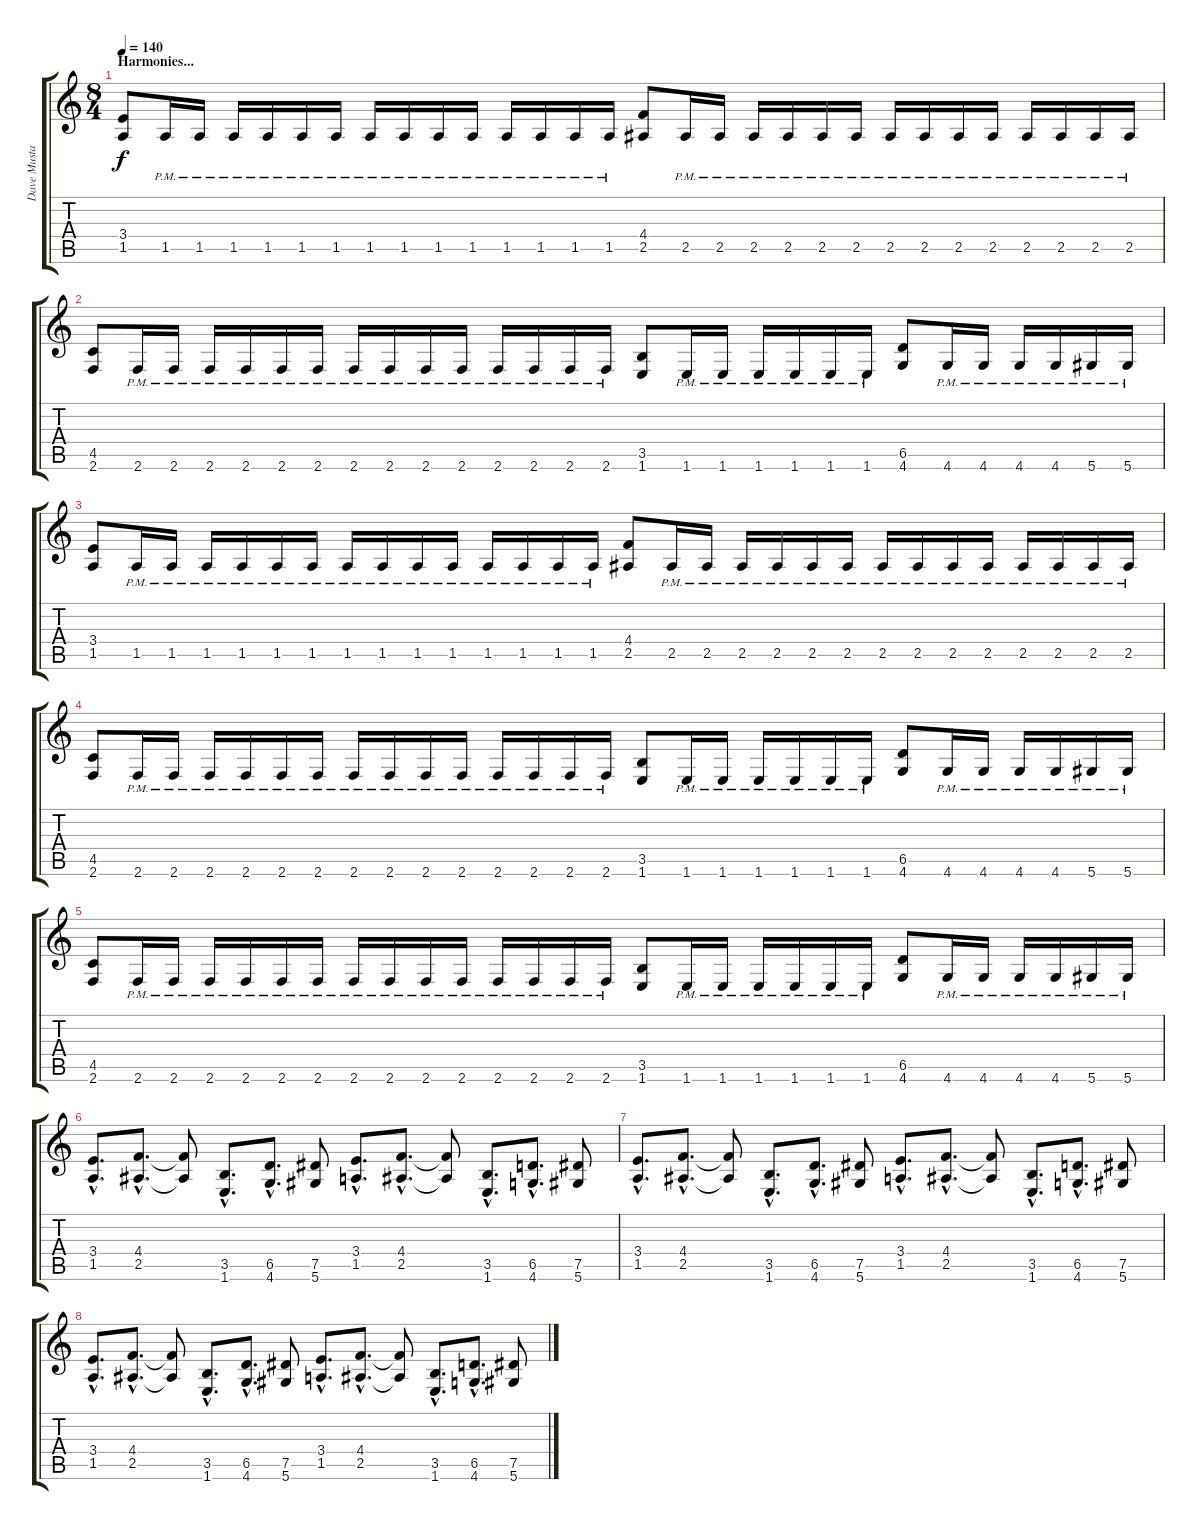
\track ("Dave Mustaine Rhytm" "Dave Musta") {instrument distortionguitar}
\staff {score tabs}
\tuning (Eb4 Bb3 Gb3 Db3 Ab2 Eb2) {hide}
\ts (8 4)
\section ("" "Harmonies...")
\tempo 140
\clef g2
\ks c
(3.4 1.5).8{dy f} 1.5{pm}.16 1.5{pm}.16 1.5{pm}.16 1.5{pm}.16 1.5{pm}.16 1.5{pm}.16 1.5{pm}.16 1.5{pm}.16 1.5{pm}.16 1.5{pm}.16 1.5{pm}.16 1.5{pm}.16 1.5{pm}.16 1.5{pm}.16 (4.4 2.5).8 2.5{pm}.16 2.5{pm}.16 2.5{pm}.16 2.5{pm}.16 2.5{pm}.16 2.5{pm}.16 2.5{pm}.16 2.5{pm}.16 2.5{pm}.16 2.5{pm}.16 2.5{pm}.16 2.5{pm}.16 2.5{pm}.16 2.5{pm}.16 |
(4.5 2.6).8 2.6{pm}.16 2.6{pm}.16 2.6{pm}.16 2.6{pm}.16 2.6{pm}.16 2.6{pm}.16 2.6{pm}.16 2.6{pm}.16 2.6{pm}.16 2.6{pm}.16 2.6{pm}.16 2.6{pm}.16 2.6{pm}.16 2.6{pm}.16 (3.5 1.6).8 1.6{pm}.16 1.6{pm}.16 1.6{pm}.16 1.6{pm}.16 1.6{pm}.16 1.6{pm}.16 (6.5 4.6).8 4.6{pm}.16 4.6{pm}.16 4.6{pm}.16 4.6{pm}.16 5.6{pm}.16 5.6{pm}.16 |
(3.4 1.5).8 1.5{pm}.16 1.5{pm}.16 1.5{pm}.16 1.5{pm}.16 1.5{pm}.16 1.5{pm}.16 1.5{pm}.16 1.5{pm}.16 1.5{pm}.16 1.5{pm}.16 1.5{pm}.16 1.5{pm}.16 1.5{pm}.16 1.5{pm}.16 (4.4 2.5).8 2.5{pm}.16 2.5{pm}.16 2.5{pm}.16 2.5{pm}.16 2.5{pm}.16 2.5{pm}.16 2.5{pm}.16 2.5{pm}.16 2.5{pm}.16 2.5{pm}.16 2.5{pm}.16 2.5{pm}.16 2.5{pm}.16 2.5{pm}.16 |
(4.5 2.6).8 2.6{pm}.16 2.6{pm}.16 2.6{pm}.16 2.6{pm}.16 2.6{pm}.16 2.6{pm}.16 2.6{pm}.16 2.6{pm}.16 2.6{pm}.16 2.6{pm}.16 2.6{pm}.16 2.6{pm}.16 2.6{pm}.16 2.6{pm}.16 (3.5 1.6).8 1.6{pm}.16 1.6{pm}.16 1.6{pm}.16 1.6{pm}.16 1.6{pm}.16 1.6{pm}.16 (6.5 4.6).8 4.6{pm}.16 4.6{pm}.16 4.6{pm}.16 4.6{pm}.16 5.6{pm}.16 5.6{pm}.16 |
(4.5 2.6).8 2.6{pm}.16 2.6{pm}.16 2.6{pm}.16 2.6{pm}.16 2.6{pm}.16 2.6{pm}.16 2.6{pm}.16 2.6{pm}.16 2.6{pm}.16 2.6{pm}.16 2.6{pm}.16 2.6{pm}.16 2.6{pm}.16 2.6{pm}.16 (3.5 1.6).8 1.6{pm}.16 1.6{pm}.16 1.6{pm}.16 1.6{pm}.16 1.6{pm}.16 1.6{pm}.16 (6.5 4.6).8 4.6{pm}.16 4.6{pm}.16 4.6{pm}.16 4.6{pm}.16 5.6{pm}.16 5.6{pm}.16 |
(3.4{hac} 1.5{hac}).8{d volume 10} (4.4{hac} 2.5{hac}).8{d} (4.4{t} 2.5{t}).8 (3.5{hac} 1.6{hac}).8{d} (6.5{hac} 4.6{hac}).8{d} (7.5 5.6).8 (3.4{hac} 1.5{hac}).8{d} (4.4{hac} 2.5{hac}).8{d} (4.4{t} 2.5{t}).8 (3.5{hac} 1.6{hac}).8{d} (6.5{hac} 4.6{hac}).8{d} (7.5 5.6).8 |
(3.4{hac} 1.5{hac}).8{d} (4.4{hac} 2.5{hac}).8{d} (4.4{t} 2.5{t}).8 (3.5{hac} 1.6{hac}).8{d} (6.5{hac} 4.6{hac}).8{d} (7.5 5.6).8 (3.4{hac} 1.5{hac}).8{d} (4.4{hac} 2.5{hac}).8{d} (4.4{t} 2.5{t}).8 (3.5{hac} 1.6{hac}).8{d} (6.5{hac} 4.6{hac}).8{d} (7.5 5.6).8 |
(3.4{hac} 1.5{hac}).8{d} (4.4{hac} 2.5{hac}).8{d} (4.4{t} 2.5{t}).8 (3.5{hac} 1.6{hac}).8{d} (6.5{hac} 4.6{hac}).8{d} (7.5 5.6).8 (3.4{hac} 1.5{hac}).8{d} (4.4{hac} 2.5{hac}).8{d} (4.4{t} 2.5{t}).8 (3.5{hac} 1.6{hac}).8{d} (6.5{hac} 4.6{hac}).8{d} (7.5 5.6).8
